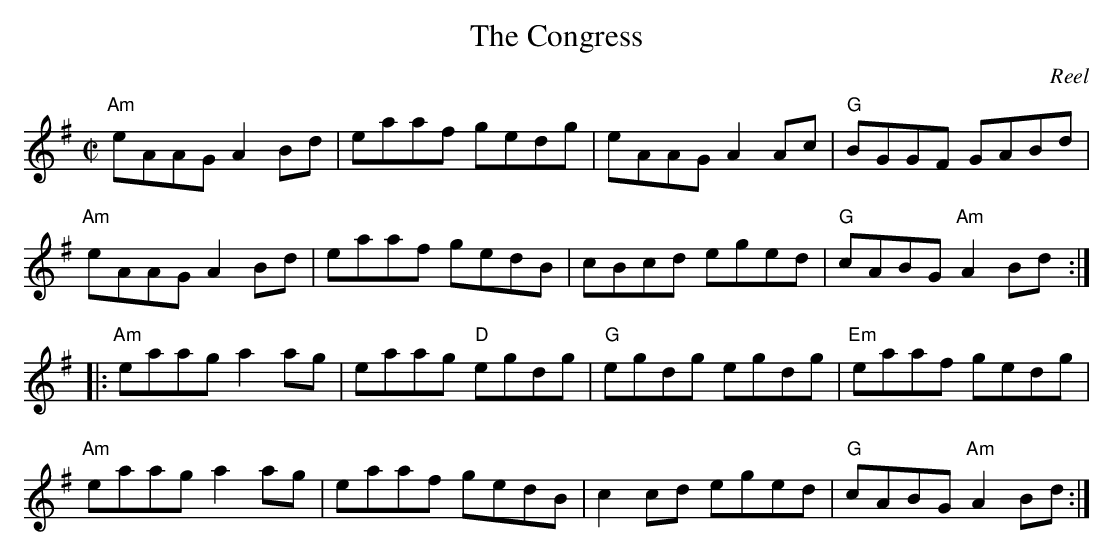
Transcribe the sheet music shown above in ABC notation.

X:1
T:Congress, The
M:C|
L:1/8
C:Reel
K:Ador
"Am"eAAG A2Bd|eaaf gedg|eAAG A2Ac|"G"BGGF GABd|
"Am"eAAG A2Bd|eaaf gedB|cBcd eged|"G"cABG "Am"A2Bd:|
|:"Am"eaag a2ag|eaag "D"egdg|"G"egdg egdg|"Em"eaaf gedg|
"Am"eaag a2ag|eaaf gedB|c2cd eged|"G"cABG "Am"A2Bd:|]
